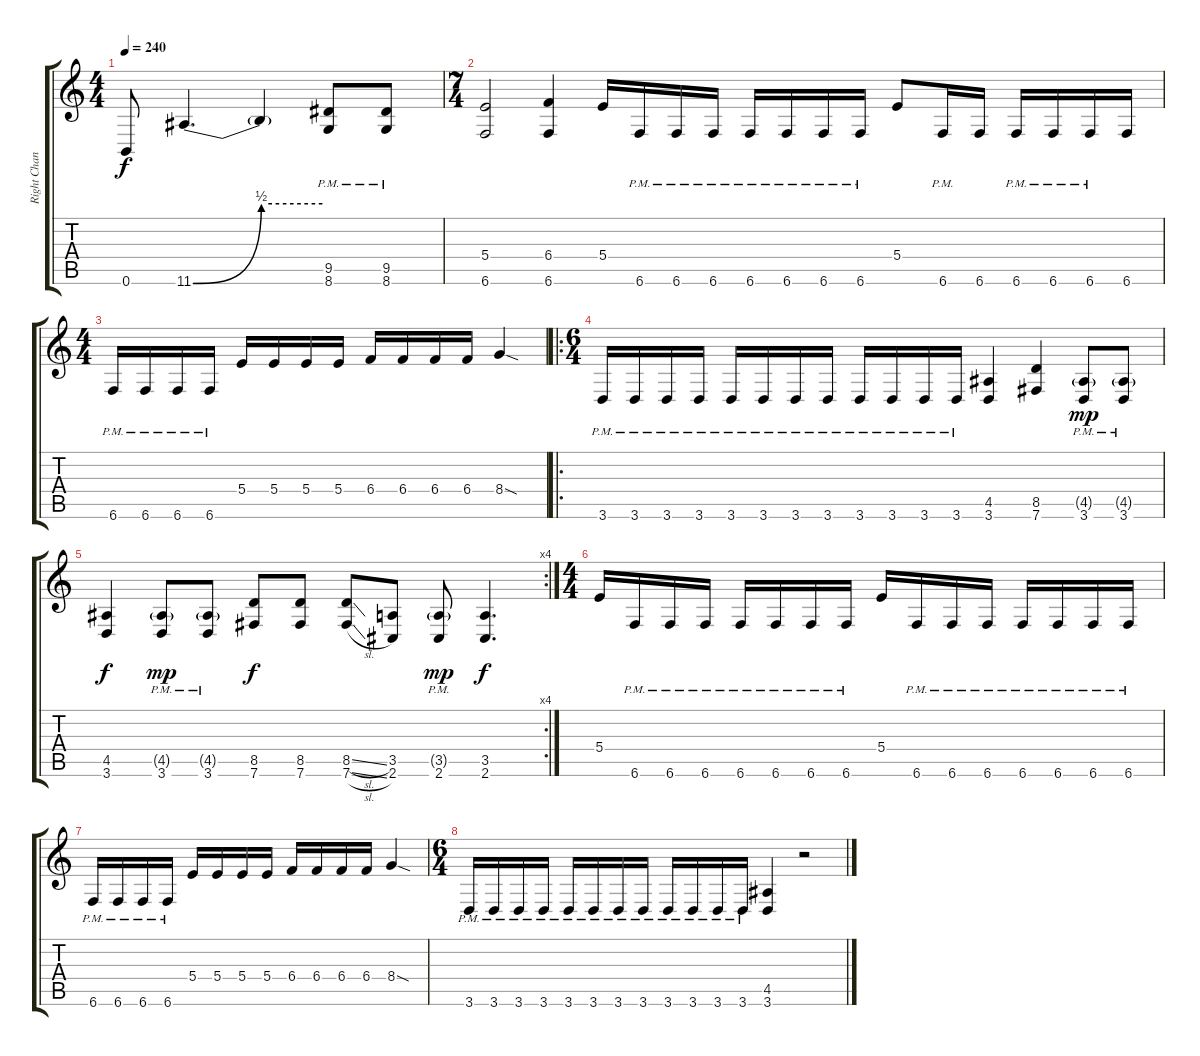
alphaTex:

\track ("Right Channel" "Right Chan") {instrument distortionguitar}
\staff {score tabs}
\tuning (Db4 Ab3 E3 B2 Gb2 B1) {hide}
\ts (4 4)
\tempo 240
\clef g2
\ks c
0.6.8{dy f} 11.6{be (bend 0 0 60 2)}.4{d} 11.6{be (hold 0 2 60 2) t}.4 (9.5 8.6{pm}).8 (9.5 8.6{pm}).8 |
\ts (7 4)
(5.4 6.6).2 (6.4 6.6).4 5.4.16 6.6{pm}.16 6.6{pm}.16 6.6{pm}.16 6.6{pm}.16 6.6{pm}.16 6.6{pm}.16 6.6{pm}.16 5.4.8 6.6{pm}.16 6.6.16 6.6{pm}.16 6.6{pm}.16 6.6{pm}.16 6.6.16 |
\ts (4 4)
6.6{pm}.16 6.6{pm}.16 6.6{pm}.16 6.6{pm}.16 5.4.16 5.4.16 5.4.16 5.4.16 6.4.16 6.4.16 6.4.16 6.4.16 8.4{sod}.4 |
\ro
\ts (6 4)
3.6{pm}.16 3.6{pm}.16 3.6{pm}.16 3.6{pm}.16 3.6{pm}.16 3.6{pm}.16 3.6{pm}.16 3.6{pm}.16 3.6{pm}.16 3.6{pm}.16 3.6{pm}.16 3.6{pm}.16 (4.5 3.6).4 (8.5 7.6).4 (4.5{g} 3.6{pm}).8{dy mp} (4.5{g} 3.6{pm}).8 |
\rc 4
(4.5 3.6).4{dy f} (4.5{g} 3.6{pm}).8{dy mp} (4.5{g} 3.6{pm}).8 (8.5 7.6).8{dy f} (8.5 7.6).8 (8.5{sl} 7.6{sl}).8 (3.5 2.6).8 (3.5{g} 2.6{pm}).8{dy mp} (3.5 2.6).4{d dy f} |
\ts (4 4)
5.4.16 6.6{pm}.16 6.6{pm}.16 6.6{pm}.16 6.6{pm}.16 6.6{pm}.16 6.6{pm}.16 6.6{pm}.16 5.4.16 6.6{pm}.16 6.6{pm}.16 6.6{pm}.16 6.6{pm}.16 6.6{pm}.16 6.6{pm}.16 6.6{pm}.16 |
6.6{pm}.16 6.6{pm}.16 6.6{pm}.16 6.6{pm}.16 5.4.16 5.4.16 5.4.16 5.4.16 6.4.16 6.4.16 6.4.16 6.4.16 8.4{sod}.4 |
\ts (6 4)
3.6{pm}.16 3.6{pm}.16 3.6{pm}.16 3.6{pm}.16 3.6{pm}.16 3.6{pm}.16 3.6{pm}.16 3.6{pm}.16 3.6{pm}.16 3.6{pm}.16 3.6{pm}.16 3.6{pm}.16 (4.5 3.6).4 r.2
